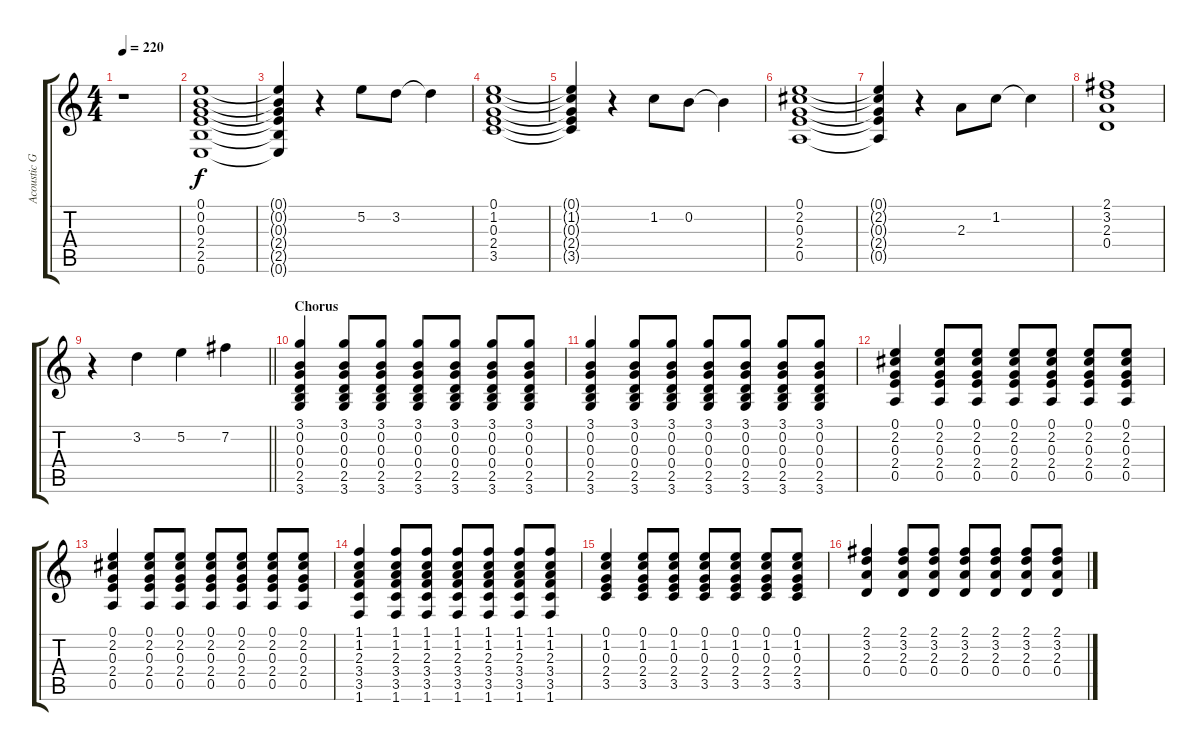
\track ("Acoustic Guitar (Steel) " "Acoustic G") {instrument acousticguitarsteel}
\staff {score tabs}
\tuning (E4 B3 G3 D3 A2 E2) {hide}
\ts (4 4)
\tempo 220
\clef g2
\ks c
r.1{dy f instrument acousticguitarsteel} |
(0.1 0.2 0.3 2.4 2.5 0.6).1 |
(0.1{t} 0.2{t} 0.3{t} 2.4{t} 2.5{t} 0.6{t}).4 r.4 5.2.8 3.2.8 3.2{t}.4 |
(0.1 1.2 0.3 2.4 3.5).1 |
(0.1{t} 1.2{t} 0.3{t} 2.4{t} 3.5{t}).4 r.4 1.2.8 0.2.8 0.2{t}.4 |
(0.1 2.2 0.3 2.4 0.5).1 |
(0.1{t} 2.2{t} 0.3{t} 2.4{t} 0.5{t}).4 r.4 2.3.8 1.2.8 1.2{t}.4 |
(2.1 3.2 2.3 0.4).1 |
\barLineRight lightlight
r.4 3.2.4 5.2.4 7.2.4 |
\section ("" "Chorus")
(3.1 0.2 0.3 0.4 2.5 3.6).4 (3.1 0.2 0.3 0.4 2.5 3.6).8 (3.1 0.2 0.3 0.4 2.5 3.6).8 (3.1 0.2 0.3 0.4 2.5 3.6).8 (3.1 0.2 0.3 0.4 2.5 3.6).8 (3.1 0.2 0.3 0.4 2.5 3.6).8 (3.1 0.2 0.3 0.4 2.5 3.6).8 |
(3.1 0.2 0.3 0.4 2.5 3.6).4 (3.1 0.2 0.3 0.4 2.5 3.6).8 (3.1 0.2 0.3 0.4 2.5 3.6).8 (3.1 0.2 0.3 0.4 2.5 3.6).8 (3.1 0.2 0.3 0.4 2.5 3.6).8 (3.1 0.2 0.3 0.4 2.5 3.6).8 (3.1 0.2 0.3 0.4 2.5 3.6).8 |
(0.1 2.2 0.3 2.4 0.5).4 (0.1 2.2 0.3 2.4 0.5).8 (0.1 2.2 0.3 2.4 0.5).8 (0.1 2.2 0.3 2.4 0.5).8 (0.1 2.2 0.3 2.4 0.5).8 (0.1 2.2 0.3 2.4 0.5).8 (0.1 2.2 0.3 2.4 0.5).8 |
(0.1 2.2 0.3 2.4 0.5).4 (0.1 2.2 0.3 2.4 0.5).8 (0.1 2.2 0.3 2.4 0.5).8 (0.1 2.2 0.3 2.4 0.5).8 (0.1 2.2 0.3 2.4 0.5).8 (0.1 2.2 0.3 2.4 0.5).8 (0.1 2.2 0.3 2.4 0.5).8 |
(1.1 1.2 2.3 3.4 3.5 1.6).4 (1.1 1.2 2.3 3.4 3.5 1.6).8 (1.1 1.2 2.3 3.4 3.5 1.6).8 (1.1 1.2 2.3 3.4 3.5 1.6).8 (1.1 1.2 2.3 3.4 3.5 1.6).8 (1.1 1.2 2.3 3.4 3.5 1.6).8 (1.1 1.2 2.3 3.4 3.5 1.6).8 |
(0.1 1.2 0.3 2.4 3.5).4 (0.1 1.2 0.3 2.4 3.5).8 (0.1 1.2 0.3 2.4 3.5).8 (0.1 1.2 0.3 2.4 3.5).8 (0.1 1.2 0.3 2.4 3.5).8 (0.1 1.2 0.3 2.4 3.5).8 (0.1 1.2 0.3 2.4 3.5).8 |
(2.1 3.2 2.3 0.4).4 (2.1 3.2 2.3 0.4).8 (2.1 3.2 2.3 0.4).8 (2.1 3.2 2.3 0.4).8 (2.1 3.2 2.3 0.4).8 (2.1 3.2 2.3 0.4).8 (2.1 3.2 2.3 0.4).8
